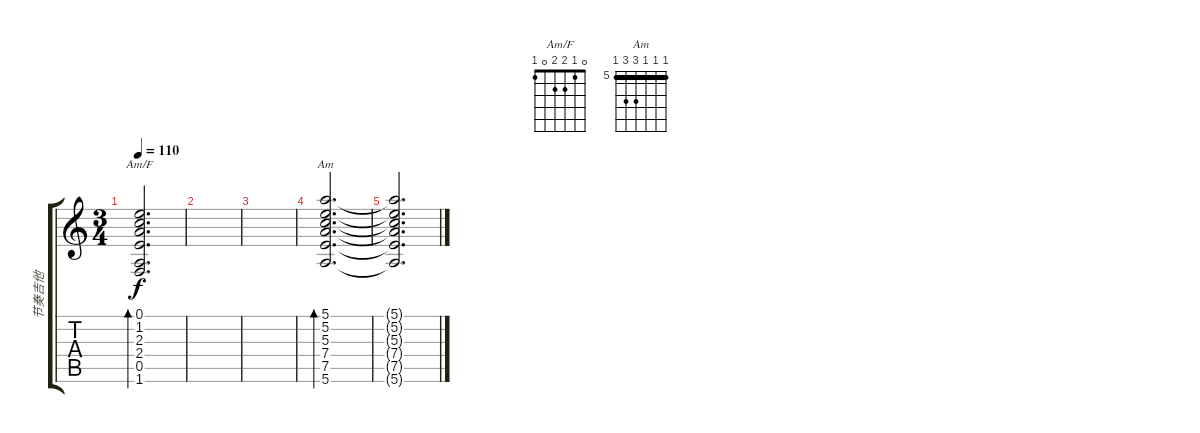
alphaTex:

\track ("节奏吉他" "节奏吉他") {instrument acousticguitarsteel}
\staff {score tabs}
\tuning (E4 B3 G3 D3 A2 E2) {hide}
\chord ("Am/F" 0 1 2 2 0 1)
\chord ("Am" 5 5 5 7 7 5) {firstfret 5 barre 5}
\ts (3 4)
\tempo 110
\clef g2
\ks c
(0.1{t} 1.2{t} 2.3{t} 2.4{t} 0.5{t} 1.6{t}).2{d bd 30 ch "Am/F" dy f} |
|
|
(5.1 5.2 5.3 7.4 7.5 5.6).2{d bd 480 ch "Am"} |
(5.1{t} 5.2{t} 5.3{t} 7.4{t} 7.5{t} 5.6{t}).2{d}
